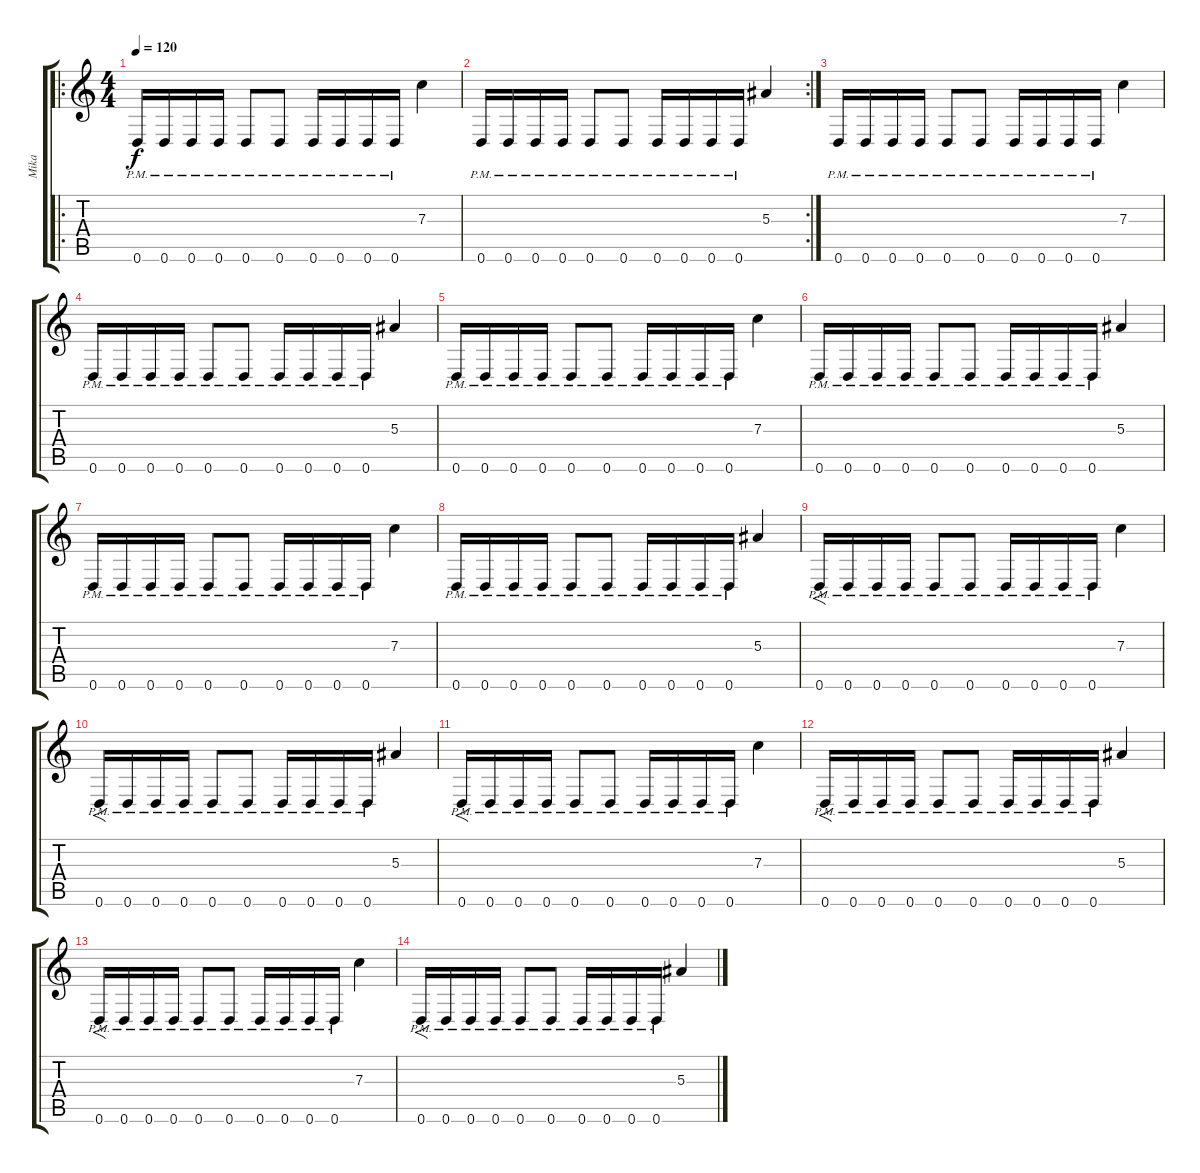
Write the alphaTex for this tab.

\track ("Mika" "Mika") {instrument electricguitarclean}
\staff {score tabs}
\tuning (D4 A3 F3 C3 G2 D2) {hide}
\ro
\ts (4 4)
\tempo 120
\clef g2
\ks c
0.6{pm}.16{dy f} 0.6{pm}.16 0.6{pm}.16 0.6{pm}.16 0.6{pm}.8 0.6{pm}.8 0.6{pm}.16 0.6{pm}.16 0.6{pm}.16 0.6{pm}.16 7.3.4 |
\rc 2
0.6{pm}.16 0.6{pm}.16 0.6{pm}.16 0.6{pm}.16 0.6{pm}.8 0.6{pm}.8 0.6{pm}.16 0.6{pm}.16 0.6{pm}.16 0.6{pm}.16 5.3.4 |
0.6{pm}.16 0.6{pm}.16 0.6{pm}.16 0.6{pm}.16 0.6{pm}.8 0.6{pm}.8 0.6{pm}.16 0.6{pm}.16 0.6{pm}.16 0.6{pm}.16 7.3.4 |
0.6{pm}.16 0.6{pm}.16 0.6{pm}.16 0.6{pm}.16 0.6{pm}.8 0.6{pm}.8 0.6{pm}.16 0.6{pm}.16 0.6{pm}.16 0.6{pm}.16 5.3.4 |
0.6{pm}.16 0.6{pm}.16 0.6{pm}.16 0.6{pm}.16 0.6{pm}.8 0.6{pm}.8 0.6{pm}.16 0.6{pm}.16 0.6{pm}.16 0.6{pm}.16 7.3.4 |
0.6{pm}.16 0.6{pm}.16 0.6{pm}.16 0.6{pm}.16 0.6{pm}.8 0.6{pm}.8 0.6{pm}.16 0.6{pm}.16 0.6{pm}.16 0.6{pm}.16 5.3.4 |
0.6{pm}.16{volume 12} 0.6{pm}.16 0.6{pm}.16 0.6{pm}.16 0.6{pm}.8 0.6{pm}.8{volume 11} 0.6{pm}.16 0.6{pm}.16 0.6{pm}.16 0.6{pm}.16 7.3.4 |
0.6{pm}.16{volume 10} 0.6{pm}.16 0.6{pm}.16 0.6{pm}.16 0.6{pm}.8 0.6{pm}.8{volume 9} 0.6{pm}.16 0.6{pm}.16 0.6{pm}.16 0.6{pm}.16 5.3.4 |
0.6{pm}.16{f volume 8} 0.6{pm}.16 0.6{pm}.16 0.6{pm}.16 0.6{pm}.8 0.6{pm}.8{volume 7} 0.6{pm}.16 0.6{pm}.16 0.6{pm}.16 0.6{pm}.16 7.3.4 |
0.6{pm}.16{f volume 6} 0.6{pm}.16 0.6{pm}.16 0.6{pm}.16 0.6{pm}.8 0.6{pm}.8{volume 6} 0.6{pm}.16 0.6{pm}.16 0.6{pm}.16 0.6{pm}.16 5.3.4 |
0.6{pm}.16{f volume 5} 0.6{pm}.16 0.6{pm}.16 0.6{pm}.16 0.6{pm}.8 0.6{pm}.8{volume 3} 0.6{pm}.16 0.6{pm}.16 0.6{pm}.16 0.6{pm}.16 7.3.4 |
0.6{pm}.16{f volume 3} 0.6{pm}.16 0.6{pm}.16 0.6{pm}.16 0.6{pm}.8 0.6{pm}.8{volume 2} 0.6{pm}.16 0.6{pm}.16 0.6{pm}.16 0.6{pm}.16 5.3.4 |
0.6{pm}.16{f volume 2} 0.6{pm}.16 0.6{pm}.16 0.6{pm}.16 0.6{pm}.8 0.6{pm}.8{volume 2} 0.6{pm}.16 0.6{pm}.16 0.6{pm}.16 0.6{pm}.16 7.3.4 |
0.6{pm}.16{f volume 1} 0.6{pm}.16 0.6{pm}.16 0.6{pm}.16 0.6{pm}.8 0.6{pm}.8{volume 0} 0.6{pm}.16 0.6{pm}.16 0.6{pm}.16 0.6{pm}.16 5.3.4
